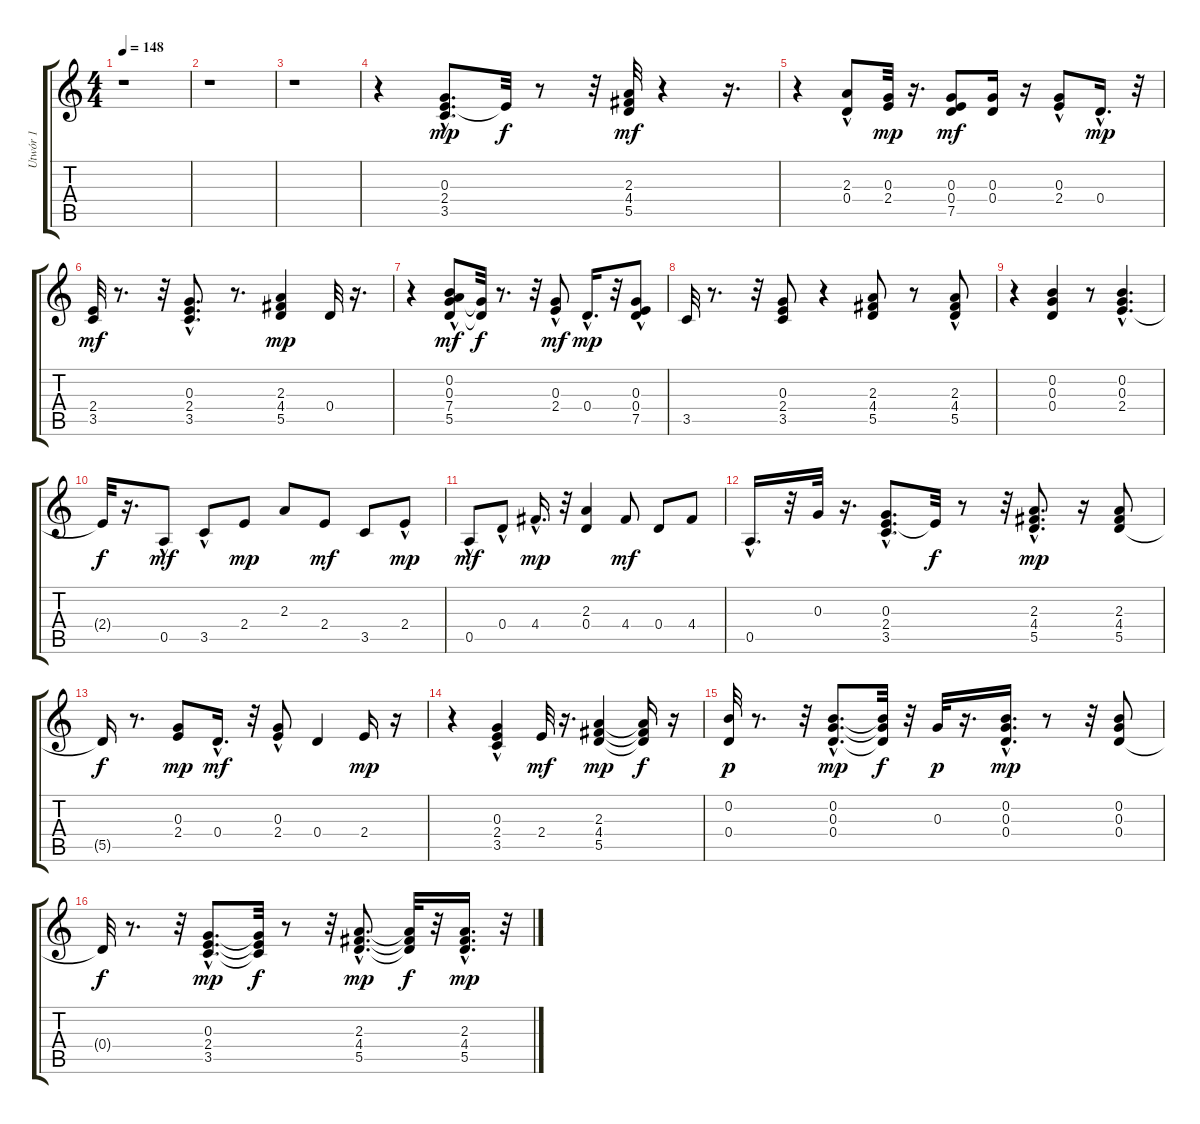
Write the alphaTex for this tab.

\track ("Utwór 1" "Utwór 1") {instrument overdrivenguitar}
\staff {score tabs}
\tuning (E4 B3 G3 D3 A2 E2) {hide}
\ts (4 4)
\tempo 148
\clef g2
\ks c
r.1{dy mf} |
r.1 |
r.1 |
r.4 (0.3 2.4{hac} 3.5).8{d dy mp} 2.4{t}.32{dy f} r.8 r.32 (2.3 4.4 5.5).32{dy mf} r.4 r.16{d} |
r.4 (2.3{hac} 0.4).8 (0.3 2.4).32{dy mp} r.16{d} (0.3 0.4 7.5).8{dy mf} (0.3 0.4).16 r.16 (0.3{hac} 2.4).8 0.4{hac}.16{d dy mp} r.32 |
(2.4 3.5).32{dy mf} r.8{d} r.32 (0.3 2.4{hac} 3.5).8{d} r.8{d} (2.3 4.4 5.5).4{dy mp} 0.4.32 r.16{d} |
r.4 (0.2{hac} 0.3 7.4 5.5).8{dy mf} (0.3{t} 5.5{t}).32{dy f} r.8{d} r.32 (0.3{hac} 2.4).8{dy mf} 0.4{hac}.16{d dy mp} r.32 (0.3 0.4{hac} 7.5).8 |
3.5.32 r.8{d} r.32 (0.3 2.4 3.5).8 r.4 (2.3 4.4 5.5).8 r.8 (2.3{hac} 4.4 5.5).8 |
r.4 (0.2 0.3 0.4).4 r.8 (0.2{hac} 0.3{hac} 2.4{hac}).4{d} |
2.4{t}.32{dy f} r.16{d} 0.5{hac}.8{dy mf} 3.5{hac}.8 2.4.8{dy mp} 2.3.8 2.4.8{dy mf} 3.5.8 2.4{hac}.8{dy mp} |
0.5{hac}.8{dy mf} 0.4{hac}.8 4.4{hac}.16{d dy mp} r.32 (2.3 0.4).4 4.4.8{dy mf} 0.4.8 4.4.8 |
0.5{hac}.16{d} r.32 0.3.32 r.16{d} (0.3{hac} 2.4{hac} 3.5{hac}).8{d} 2.4{t}.32{dy f} r.8 r.32 (2.3 4.4 5.5{hac}).8{d dy mp} r.16 (2.3 4.4 5.5).8 |
5.5{t}.16{dy f} r.8{d} (0.3 2.4).8{dy mp} 0.4{hac}.16{d dy mf} r.32 (0.3{hac} 2.4).8 0.4.4 2.4.16{dy mp} r.16 |
r.4 (0.3{hac} 2.4 3.5{hac}).4 2.4.32{dy mf} r.16{d} (2.3 4.4 5.5).4{dy mp} (2.3{t} 4.4{t} 5.5{t}).16{dy f} r.16 |
(0.2 0.4).32{dy p} r.8{d} r.32 (0.2{hac} 0.3{hac} 0.4{hac}).8{d dy mp} (0.2{t} 0.3{t} 0.4{t}).32{dy f} r.32 0.3.32{dy p} r.16{d} (0.2{hac} 0.3{hac} 0.4{hac}).16{d dy mp} r.8 r.32 (0.2 0.3 0.4).8 |
0.4{t}.32{dy f} r.8{d} r.32 (0.3{hac} 2.4{hac} 3.5{hac}).8{d dy mp} (0.3{t} 2.4{t} 3.5{t}).32{dy f} r.8 r.32 (2.3{hac} 4.4{hac} 5.5{hac}).8{d dy mp} (2.3{t} 4.4{t} 5.5{t}).32{dy f} r.32 (2.3{hac} 4.4{hac} 5.5{hac}).16{d dy mp} r.32
